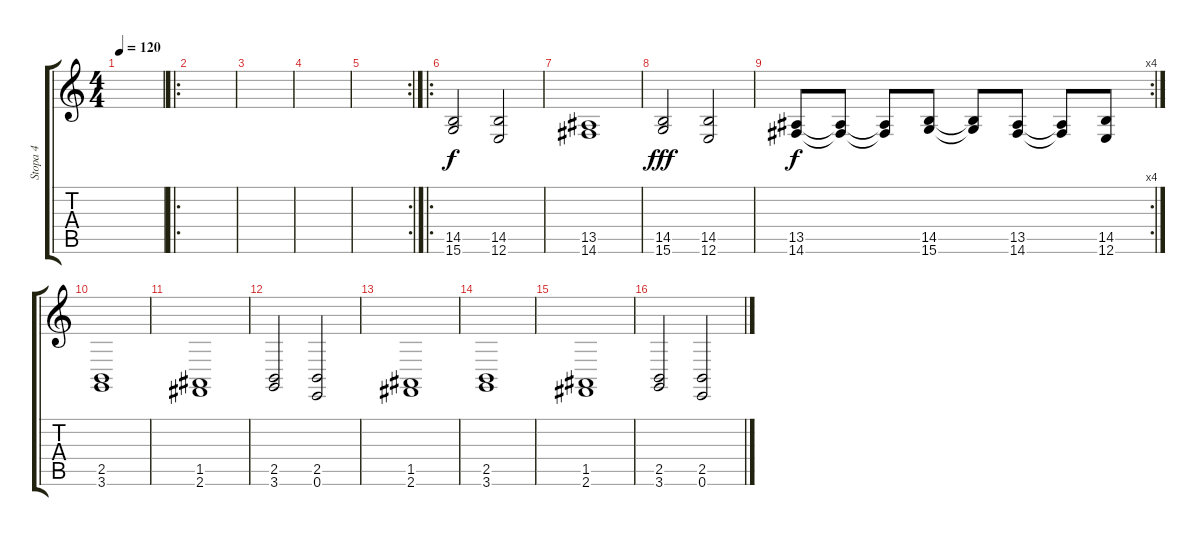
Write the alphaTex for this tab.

\track ("Stopa 4" "Stopa 4") {instrument choiraahs}
\staff {score tabs}
\tuning (E4 B3 G3 D3 A2 E2) {hide}
\ts (4 4)
\tempo 120
\clef g2
\ks c
|
\ro
|
|
|
\rc 2
|
\ro
(14.5 15.6).2 (14.5 12.6).2 |
(13.5 14.6).1{dy f} |
(14.5 15.6).2{dy fff} (14.5 12.6).2 |
\rc 4
(13.5 14.6).8{dy f} (13.5{t} 14.6{t}).8 (13.5{t} 14.6{t}).8 (14.5 15.6).8 (14.5{t} 15.6{t}).8 (13.5 14.6).8 (13.5{t} 14.6{t}).8 (14.5 12.6).8 |
(2.5 3.6).1 |
(1.5 2.6).1 |
(2.5 3.6).2 (2.5 0.6).2 |
(1.5 2.6).1 |
(2.5 3.6).1 |
(1.5 2.6).1 |
(2.5 3.6).2 (2.5 0.6).2
